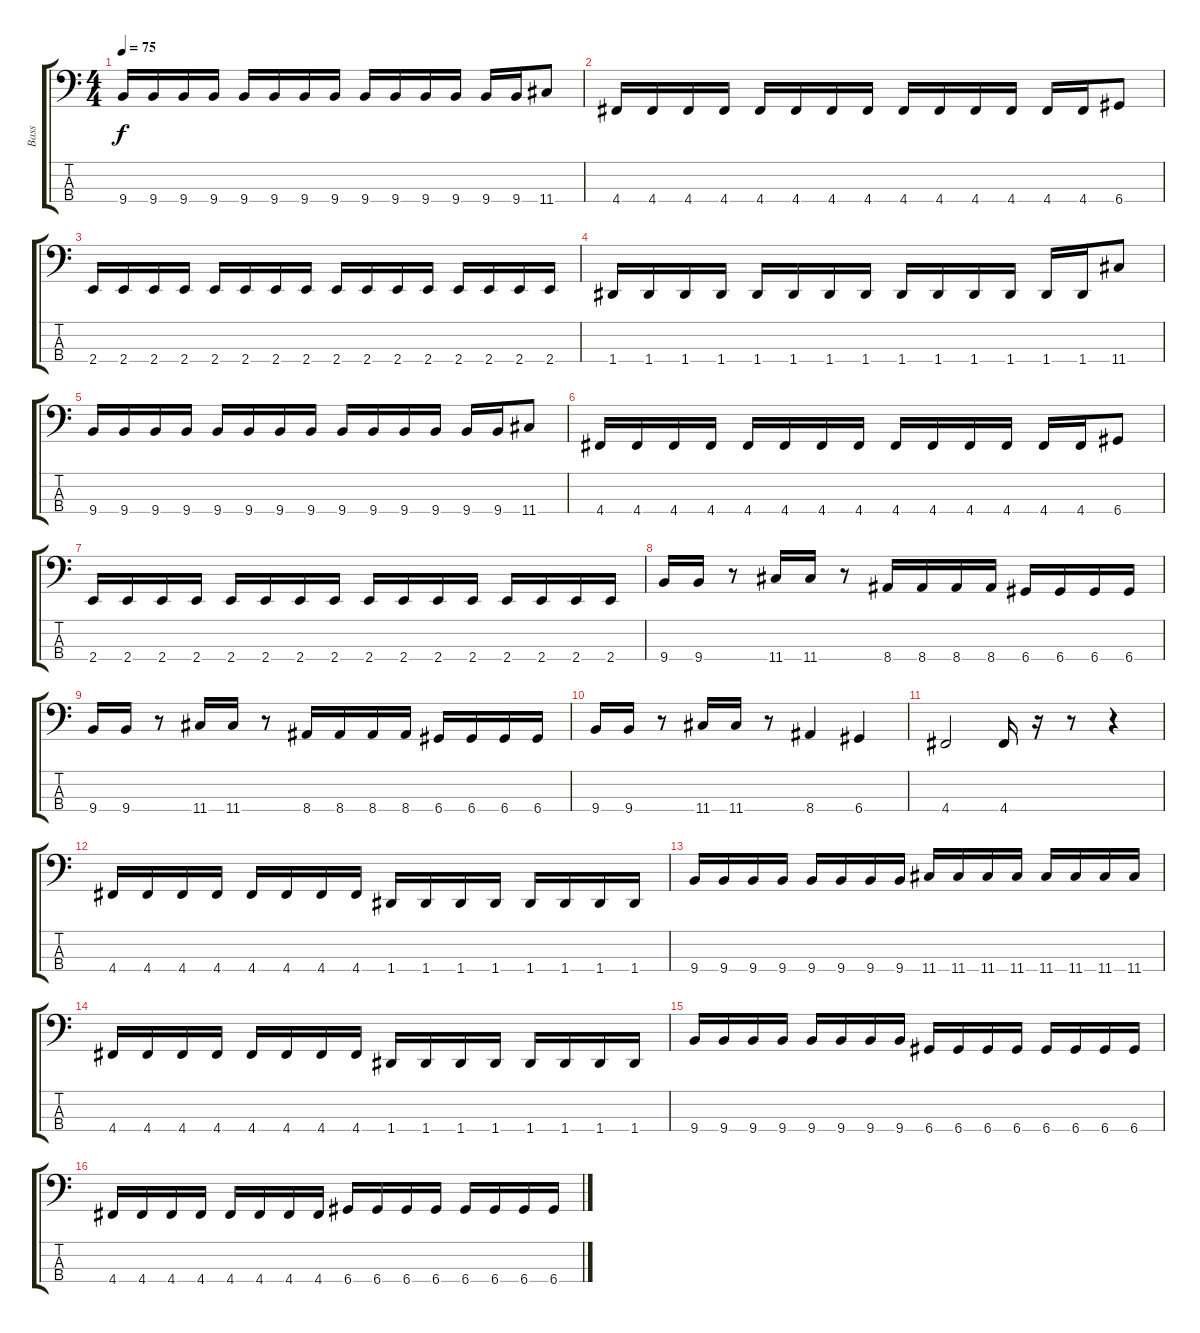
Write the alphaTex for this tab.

\track ("Bass" "Bass") {instrument electricbasspick}
\staff {score tabs}
\tuning (G2 D2 A1 D1) {hide}
\ts (4 4)
\tempo 75
\clef f4
\ks c
9.4.16{dy f} 9.4.16 9.4.16 9.4.16 9.4.16 9.4.16 9.4.16 9.4.16 9.4.16 9.4.16 9.4.16 9.4.16 9.4.16 9.4.16 11.4.8 |
4.4.16 4.4.16 4.4.16 4.4.16 4.4.16 4.4.16 4.4.16 4.4.16 4.4.16 4.4.16 4.4.16 4.4.16 4.4.16 4.4.16 6.4.8 |
2.4.16 2.4.16 2.4.16 2.4.16 2.4.16 2.4.16 2.4.16 2.4.16 2.4.16 2.4.16 2.4.16 2.4.16 2.4.16 2.4.16 2.4.16 2.4.16 |
1.4.16 1.4.16 1.4.16 1.4.16 1.4.16 1.4.16 1.4.16 1.4.16 1.4.16 1.4.16 1.4.16 1.4.16 1.4.16 1.4.16 11.4.8 |
9.4.16 9.4.16 9.4.16 9.4.16 9.4.16 9.4.16 9.4.16 9.4.16 9.4.16 9.4.16 9.4.16 9.4.16 9.4.16 9.4.16 11.4.8 |
4.4.16 4.4.16 4.4.16 4.4.16 4.4.16 4.4.16 4.4.16 4.4.16 4.4.16 4.4.16 4.4.16 4.4.16 4.4.16 4.4.16 6.4.8 |
2.4.16 2.4.16 2.4.16 2.4.16 2.4.16 2.4.16 2.4.16 2.4.16 2.4.16 2.4.16 2.4.16 2.4.16 2.4.16 2.4.16 2.4.16 2.4.16 |
9.4.16 9.4.16 r.8 11.4.16 11.4.16 r.8 8.4.16 8.4.16 8.4.16 8.4.16 6.4.16 6.4.16 6.4.16 6.4.16 |
9.4.16 9.4.16 r.8 11.4.16 11.4.16 r.8 8.4.16 8.4.16 8.4.16 8.4.16 6.4.16 6.4.16 6.4.16 6.4.16 |
9.4.16 9.4.16 r.8 11.4.16 11.4.16 r.8 8.4.4 6.4.4 |
4.4.2 4.4.16 r.16 r.8 r.4 |
4.4.16 4.4.16 4.4.16 4.4.16 4.4.16 4.4.16 4.4.16 4.4.16 1.4.16 1.4.16 1.4.16 1.4.16 1.4.16 1.4.16 1.4.16 1.4.16 |
9.4.16 9.4.16 9.4.16 9.4.16 9.4.16 9.4.16 9.4.16 9.4.16 11.4.16 11.4.16 11.4.16 11.4.16 11.4.16 11.4.16 11.4.16 11.4.16 |
4.4.16 4.4.16 4.4.16 4.4.16 4.4.16 4.4.16 4.4.16 4.4.16 1.4.16 1.4.16 1.4.16 1.4.16 1.4.16 1.4.16 1.4.16 1.4.16 |
9.4.16 9.4.16 9.4.16 9.4.16 9.4.16 9.4.16 9.4.16 9.4.16 6.4.16 6.4.16 6.4.16 6.4.16 6.4.16 6.4.16 6.4.16 6.4.16 |
4.4.16 4.4.16 4.4.16 4.4.16 4.4.16 4.4.16 4.4.16 4.4.16 6.4.16 6.4.16 6.4.16 6.4.16 6.4.16 6.4.16 6.4.16 6.4.16
